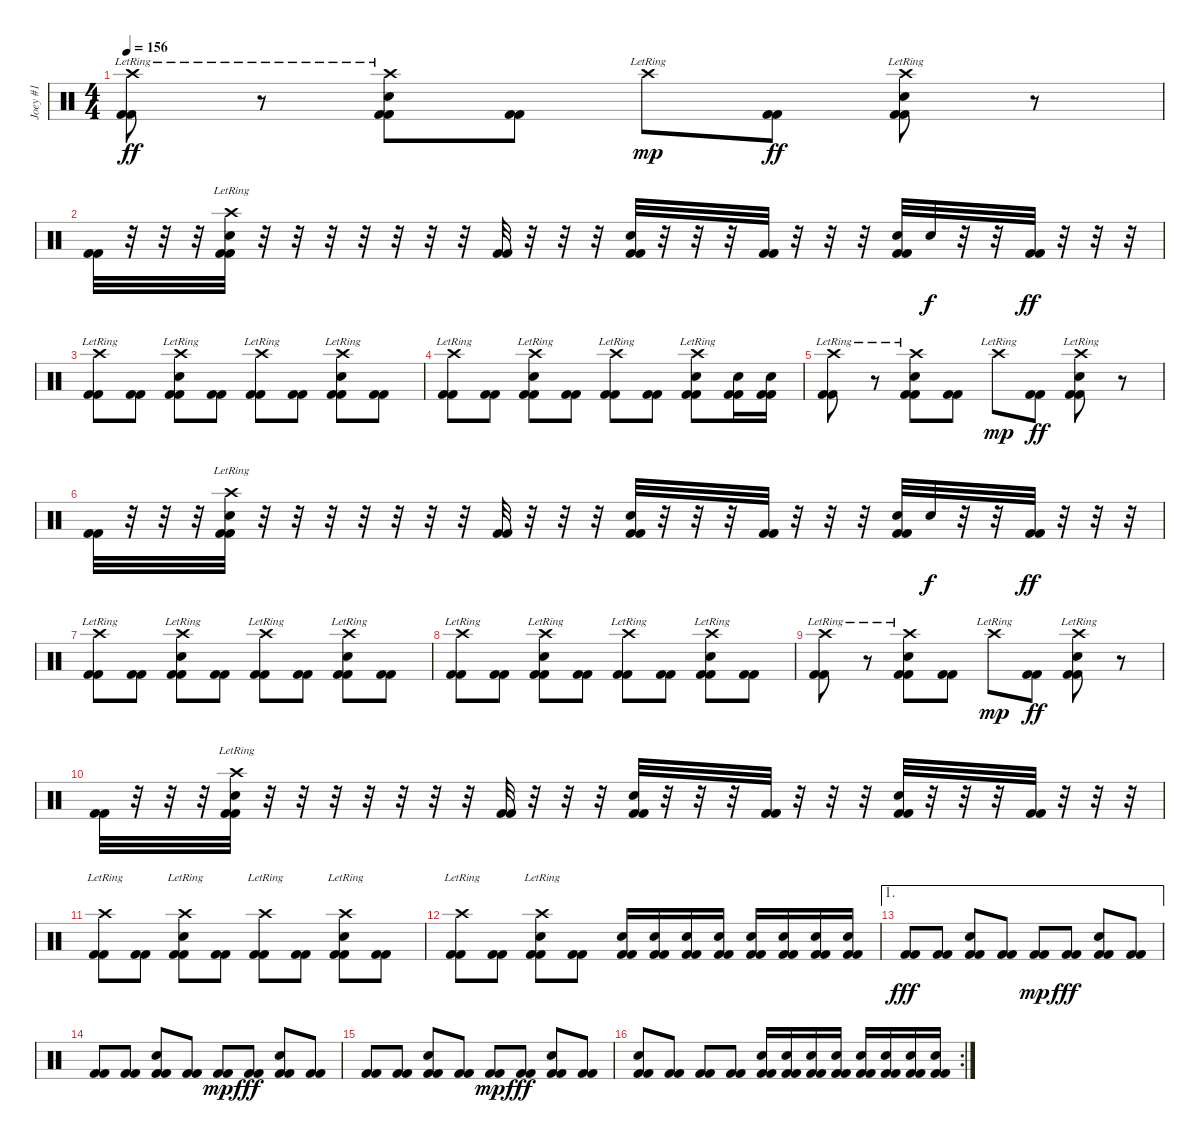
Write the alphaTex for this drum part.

\track ("Joey #1" "Joey #1") {instrument percussion}
\staff {score}
\articulation defaults
\ts (4 4)
\tempo 156
\clef neutral
\ks c
("Crash high (hit)"{lr} "Kick (hit) 2" "Kick (hit) 2").8{dy ff} r.8 ("Crash high (hit)"{lr} "Snare (hit) 2" "Kick (hit) 2" "Kick (hit) 2").8 ("Kick (hit) 2" "Kick (hit) 2").8 "Crash high (hit)"{lr}.8{dy mp} ("Kick (hit) 2" "Kick (hit) 2").8{dy ff} ("Crash high (hit)"{lr} "Snare (hit) 2" "Kick (hit) 2" "Kick (hit) 2").8 r.8 |
("Kick (hit) 2" "Kick (hit) 2").32 r.32 r.32 r.32 ("Crash high (hit)"{lr} "Snare (hit) 2" "Kick (hit) 2" "Kick (hit) 2").32 r.32 r.32 r.32 r.32 r.32 r.32 r.32 ("Kick (hit) 2" "Kick (hit) 2").32 r.32 r.32 r.32 ("Snare (hit) 2" "Kick (hit) 2" "Kick (hit) 2").32 r.32 r.32 r.32 ("Kick (hit) 2" "Kick (hit) 2").32 r.32 r.32 r.32 ("Snare (hit) 2" "Kick (hit) 2" "Kick (hit) 2").32 "Snare (hit) 2".32{dy f} r.32 r.32 ("Kick (hit) 2" "Kick (hit) 2").32{dy ff} r.32 r.32 r.32 |
("Crash high (hit)"{lr} "Kick (hit) 2" "Kick (hit) 2").8 ("Kick (hit) 2" "Kick (hit) 2").8 ("Crash high (hit)"{lr} "Snare (hit) 2" "Kick (hit) 2" "Kick (hit) 2").8 ("Kick (hit) 2" "Kick (hit) 2").8 ("Crash high (hit)"{lr} "Kick (hit) 2" "Kick (hit) 2").8 ("Kick (hit) 2" "Kick (hit) 2").8 ("Crash high (hit)"{lr} "Snare (hit) 2" "Kick (hit) 2" "Kick (hit) 2").8 ("Kick (hit) 2" "Kick (hit) 2").8 |
("Crash high (hit)"{lr} "Kick (hit) 2" "Kick (hit) 2").8 ("Kick (hit) 2" "Kick (hit) 2").8 ("Crash high (hit)"{lr} "Snare (hit) 2" "Kick (hit) 2" "Kick (hit) 2").8 ("Kick (hit) 2" "Kick (hit) 2").8 ("Crash high (hit)"{lr} "Kick (hit) 2" "Kick (hit) 2").8 ("Kick (hit) 2" "Kick (hit) 2").8 ("Crash high (hit)"{lr} "Snare (hit) 2" "Kick (hit) 2" "Kick (hit) 2").8 ("Snare (hit) 2" "Kick (hit) 2" "Kick (hit) 2").16 ("Snare (hit) 2" "Kick (hit) 2" "Kick (hit) 2").16 |
("Crash high (hit)"{lr} "Kick (hit) 2" "Kick (hit) 2").8 r.8 ("Crash high (hit)"{lr} "Snare (hit) 2" "Kick (hit) 2" "Kick (hit) 2").8 ("Kick (hit) 2" "Kick (hit) 2").8 "Crash high (hit)"{lr}.8{dy mp} ("Kick (hit) 2" "Kick (hit) 2").8{dy ff} ("Crash high (hit)"{lr} "Snare (hit) 2" "Kick (hit) 2" "Kick (hit) 2").8 r.8 |
("Kick (hit) 2" "Kick (hit) 2").32 r.32 r.32 r.32 ("Crash high (hit)"{lr} "Snare (hit) 2" "Kick (hit) 2" "Kick (hit) 2").32 r.32 r.32 r.32 r.32 r.32 r.32 r.32 ("Kick (hit) 2" "Kick (hit) 2").32 r.32 r.32 r.32 ("Snare (hit) 2" "Kick (hit) 2" "Kick (hit) 2").32 r.32 r.32 r.32 ("Kick (hit) 2" "Kick (hit) 2").32 r.32 r.32 r.32 ("Snare (hit) 2" "Kick (hit) 2" "Kick (hit) 2").32 "Snare (hit) 2".32{dy f} r.32 r.32 ("Kick (hit) 2" "Kick (hit) 2").32{dy ff} r.32 r.32 r.32 |
("Crash high (hit)"{lr} "Kick (hit) 2" "Kick (hit) 2").8 ("Kick (hit) 2" "Kick (hit) 2").8 ("Crash high (hit)"{lr} "Snare (hit) 2" "Kick (hit) 2" "Kick (hit) 2").8 ("Kick (hit) 2" "Kick (hit) 2").8 ("Crash high (hit)"{lr} "Kick (hit) 2" "Kick (hit) 2").8 ("Kick (hit) 2" "Kick (hit) 2").8 ("Crash high (hit)"{lr} "Snare (hit) 2" "Kick (hit) 2" "Kick (hit) 2").8 ("Kick (hit) 2" "Kick (hit) 2").8 |
("Crash high (hit)"{lr} "Kick (hit) 2" "Kick (hit) 2").8 ("Kick (hit) 2" "Kick (hit) 2").8 ("Crash high (hit)"{lr} "Snare (hit) 2" "Kick (hit) 2" "Kick (hit) 2").8 ("Kick (hit) 2" "Kick (hit) 2").8 ("Crash high (hit)"{lr} "Kick (hit) 2" "Kick (hit) 2").8 ("Kick (hit) 2" "Kick (hit) 2").8 ("Crash high (hit)"{lr} "Snare (hit) 2" "Kick (hit) 2" "Kick (hit) 2").8 ("Kick (hit) 2" "Kick (hit) 2").8 |
("Crash high (hit)"{lr} "Kick (hit) 2" "Kick (hit) 2").8 r.8 ("Crash high (hit)"{lr} "Snare (hit) 2" "Kick (hit) 2" "Kick (hit) 2").8 ("Kick (hit) 2" "Kick (hit) 2").8 "Crash high (hit)"{lr}.8{dy mp} ("Kick (hit) 2" "Kick (hit) 2").8{dy ff} ("Crash high (hit)"{lr} "Snare (hit) 2" "Kick (hit) 2" "Kick (hit) 2").8 r.8 |
("Kick (hit) 2" "Kick (hit) 2").32 r.32 r.32 r.32 ("Crash high (hit)"{lr} "Snare (hit) 2" "Kick (hit) 2" "Kick (hit) 2").32 r.32 r.32 r.32 r.32 r.32 r.32 r.32 ("Kick (hit) 2" "Kick (hit) 2").32 r.32 r.32 r.32 ("Snare (hit) 2" "Kick (hit) 2" "Kick (hit) 2").32 r.32 r.32 r.32 ("Kick (hit) 2" "Kick (hit) 2").32 r.32 r.32 r.32 ("Snare (hit) 2" "Kick (hit) 2" "Kick (hit) 2").32 r.32 r.32 r.32 ("Kick (hit) 2" "Kick (hit) 2").32 r.32 r.32 r.32 |
("Crash high (hit)"{lr} "Kick (hit) 2" "Kick (hit) 2").8 ("Kick (hit) 2" "Kick (hit) 2").8 ("Crash high (hit)"{lr} "Snare (hit) 2" "Kick (hit) 2" "Kick (hit) 2").8 ("Kick (hit) 2" "Kick (hit) 2").8 ("Crash high (hit)"{lr} "Kick (hit) 2" "Kick (hit) 2").8 ("Kick (hit) 2" "Kick (hit) 2").8 ("Crash high (hit)"{lr} "Snare (hit) 2" "Kick (hit) 2" "Kick (hit) 2").8 ("Kick (hit) 2" "Kick (hit) 2").8 |
("Crash high (hit)"{lr} "Kick (hit) 2" "Kick (hit) 2").8 ("Kick (hit) 2" "Kick (hit) 2").8 ("Crash high (hit)"{lr} "Snare (hit) 2" "Kick (hit) 2" "Kick (hit) 2").8 ("Kick (hit) 2" "Kick (hit) 2").8 ("Snare (hit) 2" "Kick (hit) 2" "Kick (hit) 2").16 ("Snare (hit) 2" "Kick (hit) 2" "Kick (hit) 2").16 ("Snare (hit) 2" "Kick (hit) 2" "Kick (hit) 2").16 ("Snare (hit) 2" "Kick (hit) 2" "Kick (hit) 2").16 ("Snare (hit) 2" "Kick (hit) 2" "Kick (hit) 2").16 ("Snare (hit) 2" "Kick (hit) 2" "Kick (hit) 2").16 ("Snare (hit) 2" "Kick (hit) 2" "Kick (hit) 2").16 ("Snare (hit) 2" "Kick (hit) 2" "Kick (hit) 2").16 |
\ae 1
("Kick (hit) 2" "Kick (hit) 2").8{dy fff} ("Kick (hit) 2" "Kick (hit) 2").8 ("Snare (hit) 2" "Kick (hit) 2" "Kick (hit) 2").8 ("Kick (hit) 2" "Kick (hit) 2").8 ("Kick (hit) 2" "Kick (hit) 2").8{dy mp} ("Kick (hit) 2" "Kick (hit) 2").8{dy fff} ("Snare (hit) 2" "Kick (hit) 2" "Kick (hit) 2").8 ("Kick (hit) 2" "Kick (hit) 2").8 |
("Kick (hit) 2" "Kick (hit) 2").8 ("Kick (hit) 2" "Kick (hit) 2").8 ("Snare (hit) 2" "Kick (hit) 2" "Kick (hit) 2").8 ("Kick (hit) 2" "Kick (hit) 2").8 ("Kick (hit) 2" "Kick (hit) 2").8{dy mp} ("Kick (hit) 2" "Kick (hit) 2").8{dy fff} ("Snare (hit) 2" "Kick (hit) 2" "Kick (hit) 2").8 ("Kick (hit) 2" "Kick (hit) 2").8 |
("Kick (hit) 2" "Kick (hit) 2").8 ("Kick (hit) 2" "Kick (hit) 2").8 ("Snare (hit) 2" "Kick (hit) 2" "Kick (hit) 2").8 ("Kick (hit) 2" "Kick (hit) 2").8 ("Kick (hit) 2" "Kick (hit) 2").8{dy mp} ("Kick (hit) 2" "Kick (hit) 2").8{dy fff} ("Snare (hit) 2" "Kick (hit) 2" "Kick (hit) 2").8 ("Kick (hit) 2" "Kick (hit) 2").8 |
\rc 2
("Snare (hit) 2" "Kick (hit) 2" "Kick (hit) 2").8 ("Kick (hit) 2" "Kick (hit) 2").8 ("Kick (hit) 2" "Kick (hit) 2").8 ("Kick (hit) 2" "Kick (hit) 2").8 ("Snare (hit) 2" "Kick (hit) 2" "Kick (hit) 2").16 ("Snare (hit) 2" "Kick (hit) 2" "Kick (hit) 2").16 ("Snare (hit) 2" "Kick (hit) 2" "Kick (hit) 2").16 ("Snare (hit) 2" "Kick (hit) 2" "Kick (hit) 2").16 ("Snare (hit) 2" "Kick (hit) 2" "Kick (hit) 2").16 ("Snare (hit) 2" "Kick (hit) 2" "Kick (hit) 2").16 ("Snare (hit) 2" "Kick (hit) 2" "Kick (hit) 2").16 ("Snare (hit) 2" "Kick (hit) 2" "Kick (hit) 2").16
